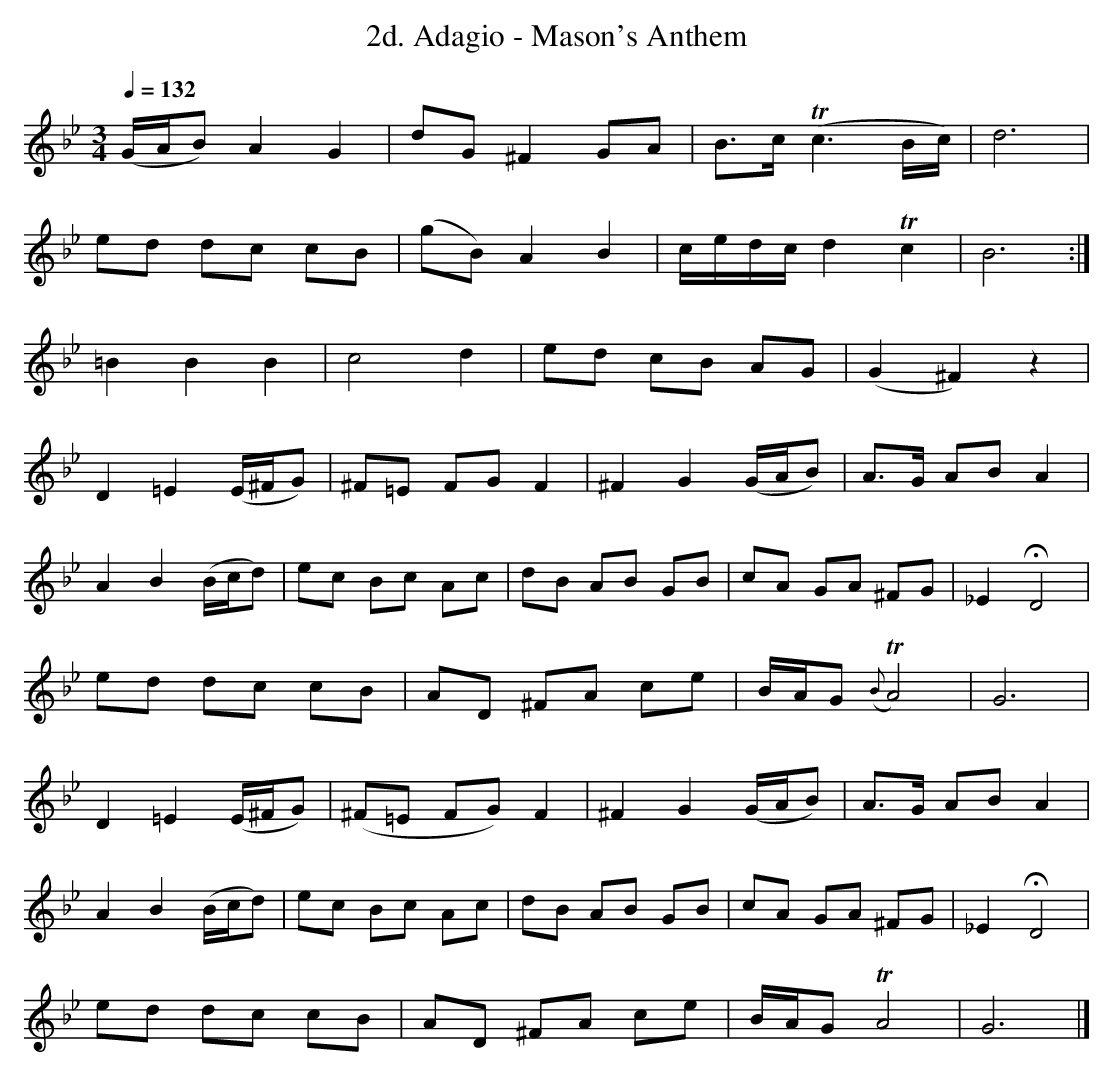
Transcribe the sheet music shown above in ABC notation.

X:1
T:2d. Adagio - Mason's Anthem
M:3/4
L:1/8
Q:1/4=132
K:G Minor
(G/A/B) A2  G2     |  dG ^F2 GA| B>c       (Tc3  B/c/)| d6        |
 ed     dc  cB     | (gB) A2 B2| c/e/d/c/   d2 Tc2    | B6       :|
=B2     B2  B2     |  c4     d2| ed         cB  AG    |(G2 ^F2) z2|
 D2    =E2 (E/^F/G)| ^F=E FG F2|^F2         G2 (G/A/B)| A>G AB  A2|
 A2     B2 (B/c/d) |  ec  Bc Ac| dB         AB  GB    | cA  GA ^FG|_E2 HD4|
 ed     dc  cB     |  AD ^FA ce| B/A/G ({B}TA4)       | G6        |
 D2    =E2 (E/^F/G)|(^F=E FG)F2|^F2         G2 (G/A/B)| A>G AB  A2|
 A2     B2 (B/c/d) |  ec  Bc Ac| dB         AB  GB    | cA  GA ^FG|_E2 HD4|
 ed     dc  cB     |  AD ^FA ce| B/A/G     TA4        | G6       |]
